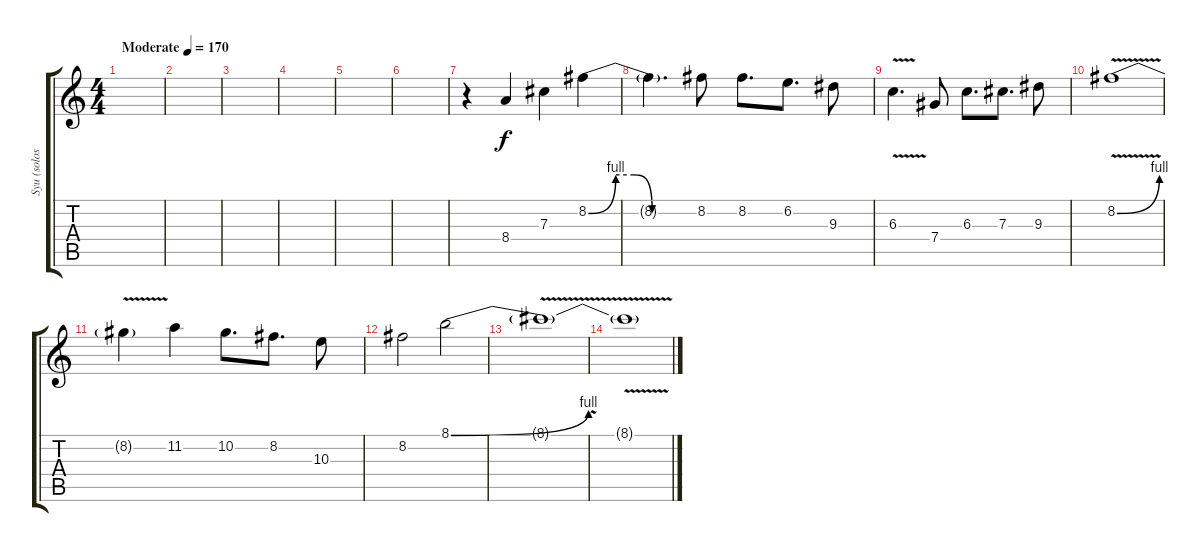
\track ("Syu (solos)" "Syu (solos") {instrument overdrivenguitar}
\staff {score tabs}
\tuning (Eb4 Bb3 Gb3 Db3 Ab2 Eb2) {hide}
\ts (4 4)
\tempo (170 "Moderate")
\clef g2
\ks c
|
|
|
|
|
|
r.4 8.4.4 7.3.4 8.2{be (custom 0 0 15 4 25 4 35 0 45 0 60 0)}.4 |
8.2{t}.4{d} 8.2.8 8.2.8{d} 6.2.8{d} 9.3.8 |
6.3{v}.4{d} 7.4.8 6.3.8{d} 7.3.8{d} 9.3.8 |
8.2{be (bend 0 0 60 4) v}.1 |
8.2{t}.4 11.2.4 10.2.8{d} 8.2.8{d} 10.3.8 |
8.2.2 8.1{be (bend 0 0 60 4)}.2 |
8.1{v t}.1 |
8.1{t}.1
